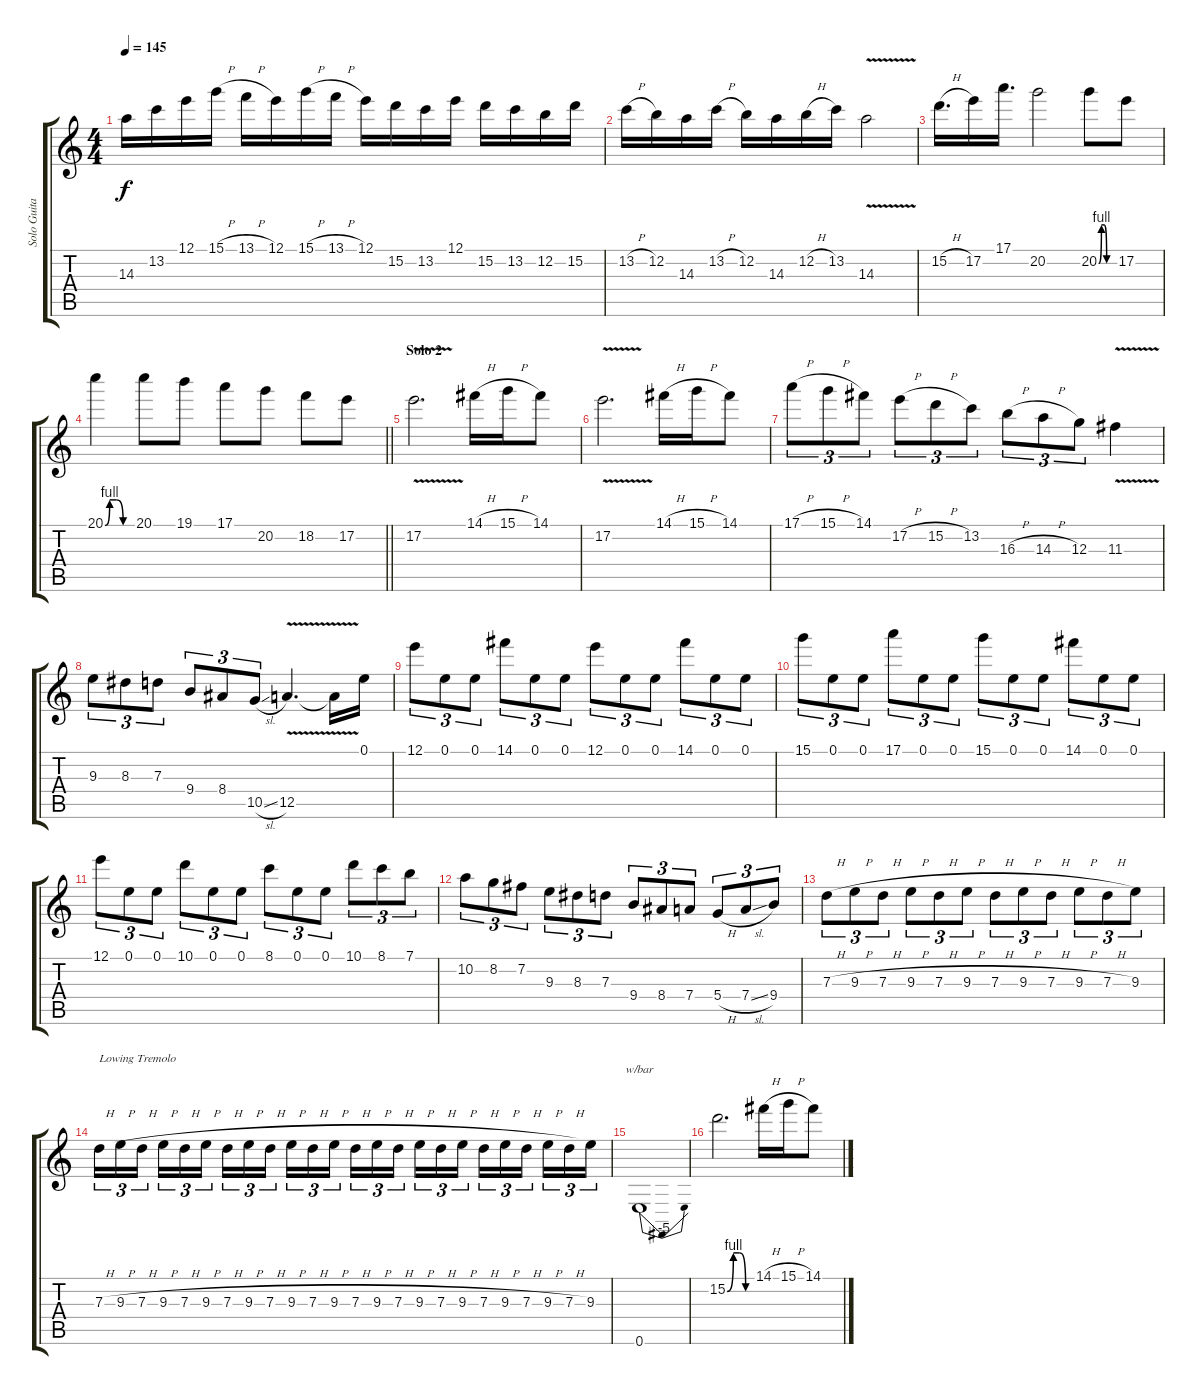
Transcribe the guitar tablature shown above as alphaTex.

\track ("Solo Guitar" "Solo Guita") {instrument distortionguitar}
\staff {score tabs}
\tuning (E4 B3 G3 D3 A2 E2) {hide}
\ts (4 4)
\tempo 145
\clef g2
\ks c
14.3.16{dy f} 13.2.16 12.1.16 15.1{h}.16 13.1{h}.16 12.1.16 15.1{h}.16 13.1{h}.16 12.1.16 15.2.16 13.2.16 12.1.16 15.2.16 13.2.16 12.2.16 15.2.16 |
13.2{h}.16 12.2.16 14.3.16 13.2{h}.16 12.2.16 14.3.16 12.2{h}.16 13.2.16 14.3{v}.2 |
15.2{h}.16{d} 17.2.16 17.1.16{d} 20.2.2 20.2{be (custom 0 0 10 4 20 4 30 0 60 0)}.8 17.2.8 |
\barLineRight lightlight
20.1{be (custom 0 0 10 4 25 4 40 0 60 0)}.4 20.1.8 19.1.8 17.1.8 20.2.8 18.2.8 17.2.8 |
\section ("" "Solo 2")
17.2{v}.2{d instrument overdrivenguitar} 14.1{h}.16 15.1{h}.16 14.1.8 |
17.2{v}.2{d} 14.1{h}.16 15.1{h}.16 14.1.8 |
17.1{h}.8{tu (3 2)} 15.1{h}.8{tu (3 2)} 14.1.8{tu (3 2)} 17.2{h}.8{tu (3 2)} 15.2{h}.8{tu (3 2)} 13.2.8{tu (3 2)} 16.3{h}.8{tu (3 2)} 14.3{h}.8{tu (3 2)} 12.3.8{tu (3 2)} 11.3{v}.4 |
9.3.8{tu (3 2)} 8.3.8{tu (3 2)} 7.3.8{tu (3 2)} 9.4.8{tu (3 2)} 8.4.8{tu (3 2)} 10.5{sl}.8{tu (3 2)} 12.5{v}.4{d} 12.5{t}.16 0.1.16 |
12.1.8{tu (3 2)} 0.1.8{tu (3 2)} 0.1.8{tu (3 2)} 14.1.8{tu (3 2)} 0.1.8{tu (3 2)} 0.1.8{tu (3 2)} 12.1.8{tu (3 2)} 0.1.8{tu (3 2)} 0.1.8{tu (3 2)} 14.1.8{tu (3 2)} 0.1.8{tu (3 2)} 0.1.8{tu (3 2)} |
15.1.8{tu (3 2)} 0.1.8{tu (3 2)} 0.1.8{tu (3 2)} 17.1.8{tu (3 2)} 0.1.8{tu (3 2)} 0.1.8{tu (3 2)} 15.1.8{tu (3 2)} 0.1.8{tu (3 2)} 0.1.8{tu (3 2)} 14.1.8{tu (3 2)} 0.1.8{tu (3 2)} 0.1.8{tu (3 2)} |
12.1.8{tu (3 2)} 0.1.8{tu (3 2)} 0.1.8{tu (3 2)} 10.1.8{tu (3 2)} 0.1.8{tu (3 2)} 0.1.8{tu (3 2)} 8.1.8{tu (3 2)} 0.1.8{tu (3 2)} 0.1.8{tu (3 2)} 10.1.8{tu (3 2)} 8.1.8{tu (3 2)} 7.1.8{tu (3 2)} |
10.2.8{tu (3 2)} 8.2.8{tu (3 2)} 7.2.8{tu (3 2)} 9.3.8{tu (3 2)} 8.3.8{tu (3 2)} 7.3.8{tu (3 2)} 9.4.8{tu (3 2)} 8.4.8{tu (3 2)} 7.4.8{tu (3 2)} 5.4{h}.8{tu (3 2)} 7.4{sl}.8{tu (3 2)} 9.4.8{tu (3 2)} |
7.3{h}.8{tu (3 2)} 9.3{h}.8{tu (3 2)} 7.3{h}.8{tu (3 2)} 9.3{h}.8{tu (3 2)} 7.3{h}.8{tu (3 2)} 9.3{h}.8{tu (3 2)} 7.3{h}.8{tu (3 2)} 9.3{h}.8{tu (3 2)} 7.3{h}.8{tu (3 2)} 9.3{h}.8{tu (3 2)} 7.3{h}.8{tu (3 2)} 9.3.8{tu (3 2)} |
7.3{h}.16{tu (3 2) txt "Lowing Tremolo"} 9.3{h}.16{tu (3 2)} 7.3{h}.16{tu (3 2) beam splitsecondary} 9.3{h}.16{tu (3 2)} 7.3{h}.16{tu (3 2)} 9.3{h}.16{tu (3 2)} 7.3{h}.16{tu (3 2)} 9.3{h}.16{tu (3 2)} 7.3{h}.16{tu (3 2) beam splitsecondary} 9.3{h}.16{tu (3 2)} 7.3{h}.16{tu (3 2)} 9.3{h}.16{tu (3 2)} 7.3{h}.16{tu (3 2)} 9.3{h}.16{tu (3 2)} 7.3{h}.16{tu (3 2) beam splitsecondary} 9.3{h}.16{tu (3 2)} 7.3{h}.16{tu (3 2)} 9.3{h}.16{tu (3 2)} 7.3{h}.16{tu (3 2)} 9.3{h}.16{tu (3 2)} 7.3{h}.16{tu (3 2) beam splitsecondary} 9.3{h}.16{tu (3 2)} 7.3{h}.16{tu (3 2)} 9.3.16{tu (3 2)} |
0.6.1{tbe (dip default 0 0 30 -20 60 0)} |
15.2{be (custom 0 0 15 4 30 4 45 0 60 0)}.2{d} 14.1{h}.16 15.1{h}.16 14.1.8
